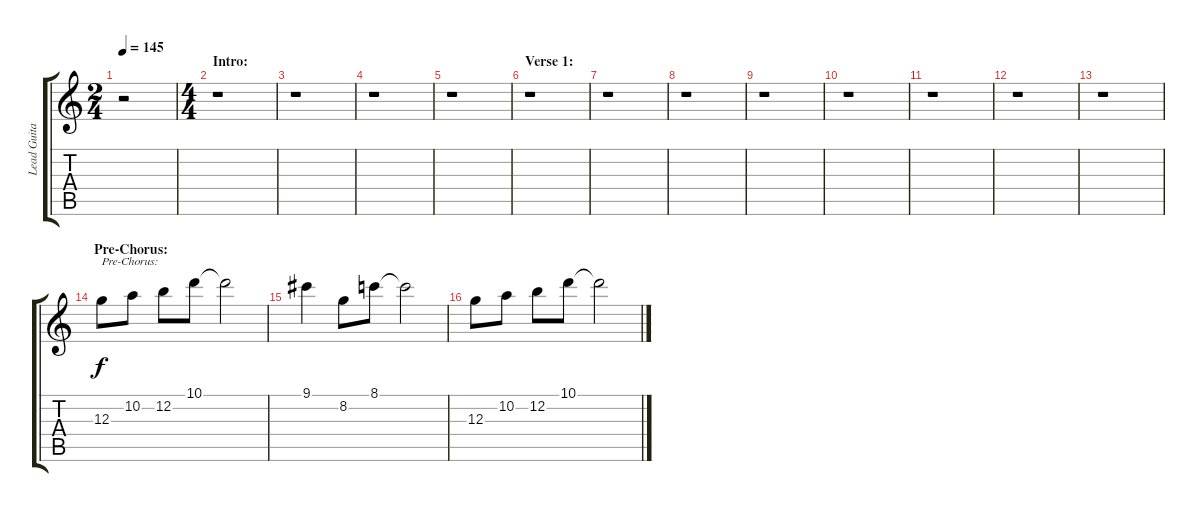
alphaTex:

\track ("Lead Guitar" "Lead Guita") {instrument distortionguitar}
\staff {score tabs}
\tuning (E4 B3 G3 D3 A2 E2) {hide}
\ts (2 4)
\tempo 145
\clef g2
\ks c
r.2{dy f instrument distortionguitar} |
\ts (4 4)
\section ("" "Intro:")
r.1 |
r.1 |
r.1 |
r.1 |
\section ("" "Verse 1:")
r.1 |
r.1 |
r.1 |
r.1 |
r.1 |
r.1 |
r.1 |
r.1 |
\section ("" "Pre-Chorus:")
12.3.8{txt "Pre-Chorus:"} 10.2.8 12.2.8 10.1.8 10.1{t}.2 |
9.1.4 8.2.8 8.1.8 8.1{t}.2 |
12.3.8 10.2.8 12.2.8 10.1.8 10.1{t}.2
